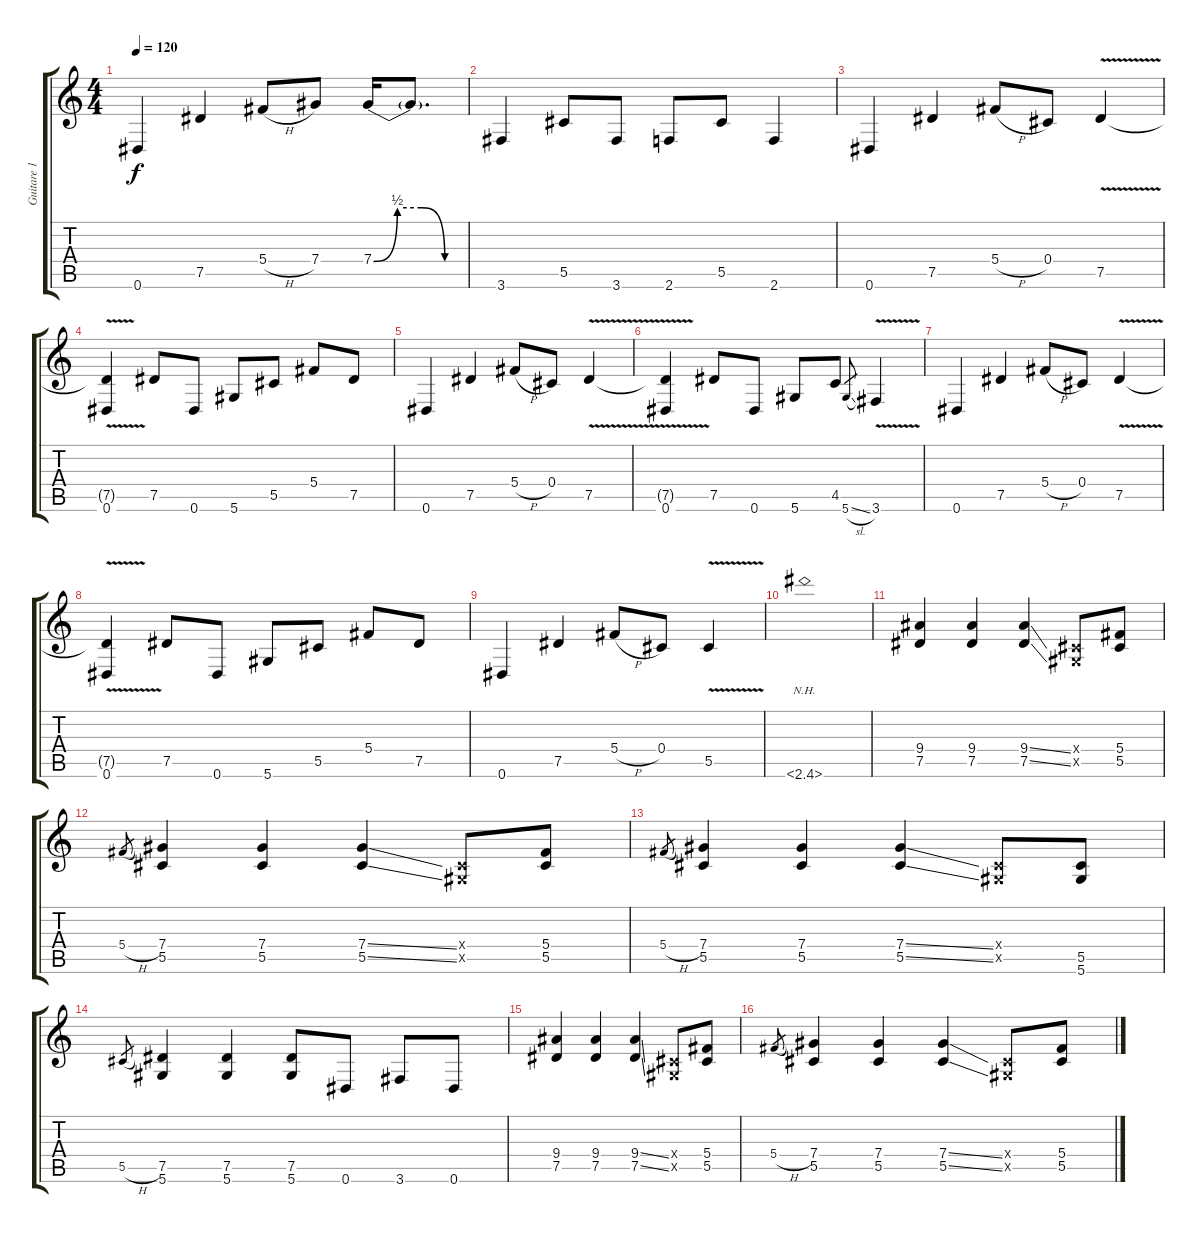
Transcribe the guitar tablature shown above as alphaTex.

\track ("Guitare 1 (James)" "Guitare 1 ") {instrument electricguitarclean}
\staff {score tabs}
\tuning (Eb4 Bb3 Gb3 Db3 Ab2 Eb2) {hide}
\ts (4 4)
\tempo 120
\clef g2
\ks c
0.6.4{dy f} 7.5.4 5.4{h}.8 7.4.8 7.4{be (custom 0 0 15 2 30 2 45 0 60 0)}.16 7.4{t}.8{d} |
3.6.4 5.5.8 3.6.8 2.6.8 5.5.8 2.6.4 |
0.6.4 7.5.4 5.4{h}.8 0.4.8 7.5{v}.4 |
(7.5{t} 0.6).4 7.5.8 0.6.8 5.6.8 5.5.8 5.4.8 7.5.8 |
0.6.4 7.5.4 5.4{h}.8 0.4.8 7.5{v}.4 |
(7.5{t} 0.6).4 7.5.8 0.6.8 5.6.8 4.5.8 5.6{sl}.8{gr} 3.6{v}.4 |
0.6.4 7.5.4 5.4{h}.8 0.4.8 7.5{v}.4 |
(7.5{t} 0.6).4 7.5.8 0.6.8 5.6.8 5.5.8 5.4.8 7.5.8 |
0.6.4 7.5.4 5.4{h}.8 0.4.8 5.5{v}.4 |
2.6{nh}.1{instrument distortionguitar} |
(9.4 7.5).4 (9.4 7.5).4 (9.4{ss} 7.5{ss}).4 (0.4{x} 0.5{x}).8 (5.4 5.5).8 |
5.4{h}.8{gr} (7.4 5.5).4 (7.4 5.5).4 (7.4{ss} 5.5{ss}).4 (0.4{x} 0.5{x}).8 (5.4 5.5).8 |
5.4{h}.8{gr} (7.4 5.5).4 (7.4 5.5).4 (7.4{ss} 5.5{ss}).4 (0.4{x} 0.5{x}).8 (5.5 5.6).8 |
5.5{h}.8{gr} (7.5 5.6).4 (7.5 5.6).4 (7.5 5.6).8 0.6.8 3.6.8 0.6.8 |
(9.4 7.5).4 (9.4 7.5).4 (9.4{ss} 7.5{ss}).4 (0.4{x} 0.5{x}).8 (5.4 5.5).8 |
5.4{h}.8{gr} (7.4 5.5).4 (7.4 5.5).4 (7.4{ss} 5.5{ss}).4 (0.4{x} 0.5{x}).8 (5.4 5.5).8
